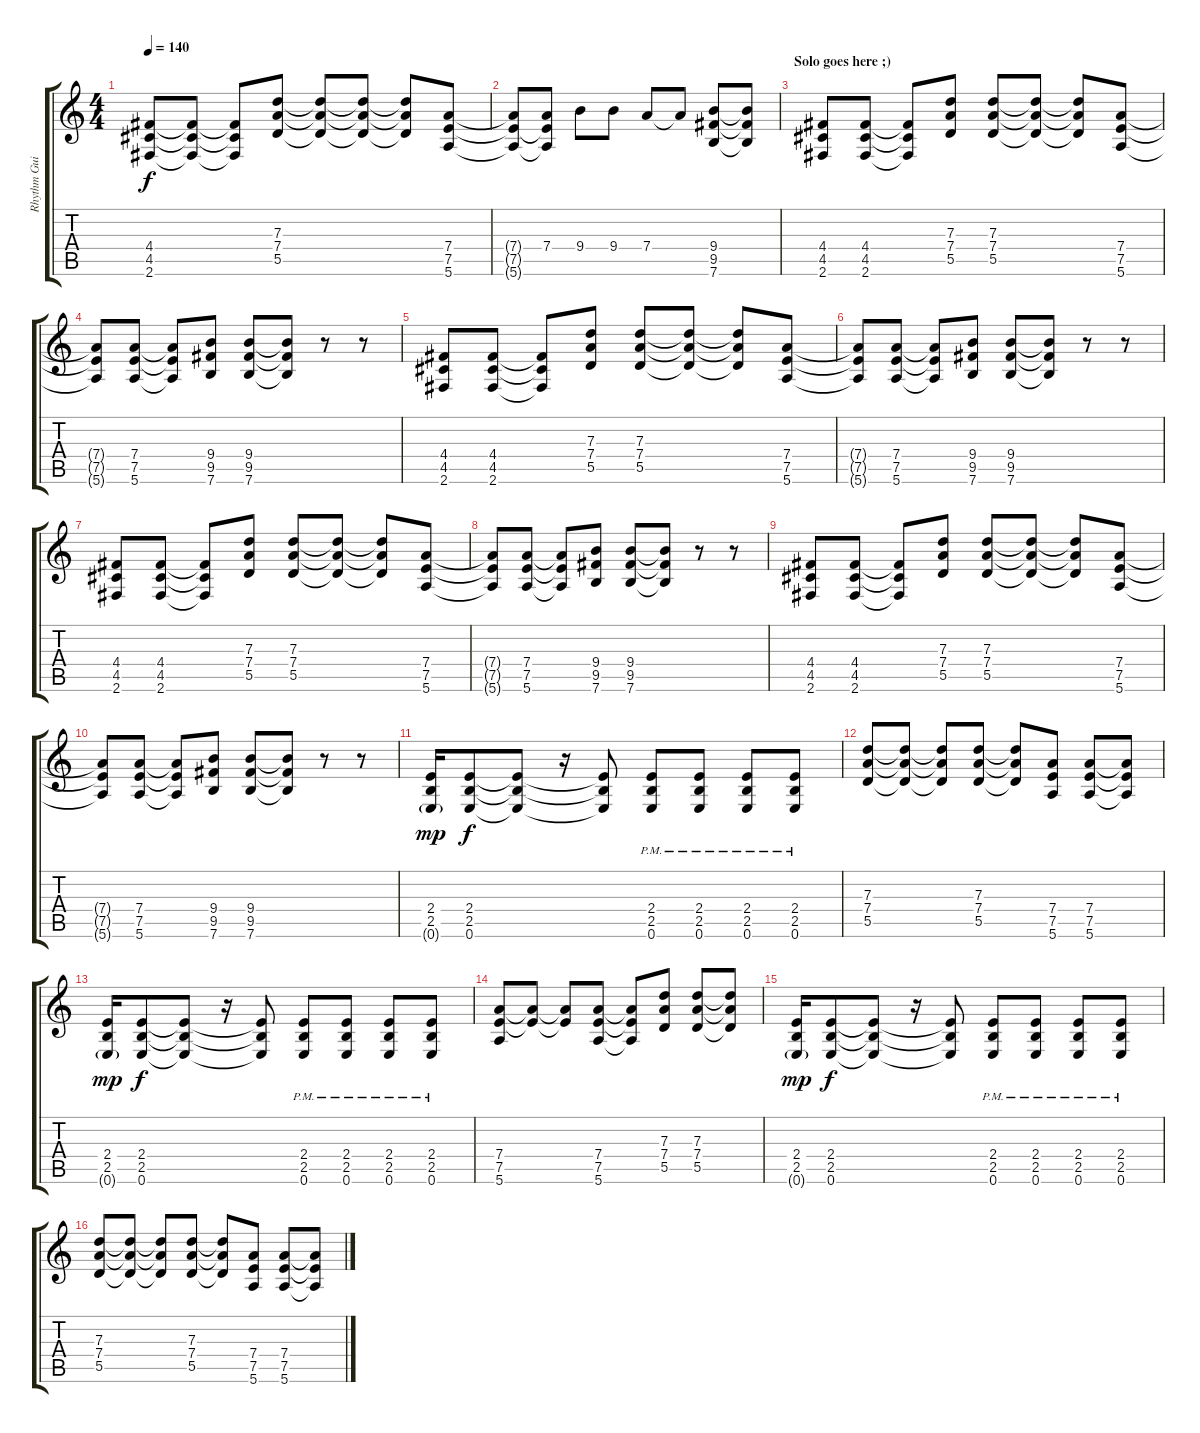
\track ("Rhythm Guitar" "Rhythm Gui") {instrument overdrivenguitar}
\staff {score tabs}
\tuning (E4 B3 G3 D3 A2 E2) {hide}
\ts (4 4)
\tempo 140
\clef g2
\ks c
(4.4 4.5 2.6).8{dy f} (4.4{t} 4.5{t} 2.6{t}).8 (4.4{t} 4.5{t} 2.6{t}).8 (7.3 7.4 5.5).8 (7.3{t} 7.4{t} 5.5{t}).8 (7.3{t} 7.4{t} 5.5{t}).8 (7.3{t} 7.4{t} 5.5{t}).8 (7.4 7.5 5.6).8 |
(7.4{t} 7.5{t} 5.6{t}).8 (7.4 7.5{t} 5.6{t}).8 9.4.8 9.4.8 7.4.8 7.4{t}.8 (9.4 9.5 7.6).8 (9.4{t} 9.5{t} 7.6{t}).8 |
\section ("" "Solo goes here ;)")
(4.4 4.5 2.6).8 (4.4 4.5 2.6).8 (4.4{t} 4.5{t} 2.6{t}).8 (7.3 7.4 5.5).8 (7.3 7.4 5.5).8 (7.3{t} 7.4{t} 5.5{t}).8 (7.3{t} 7.4{t} 5.5{t}).8 (7.4 7.5 5.6).8 |
(7.4{t} 7.5{t} 5.6{t}).8 (7.4 7.5 5.6).8 (7.4{t} 7.5{t} 5.6{t}).8 (9.4 9.5 7.6).8 (9.4 9.5 7.6).8 (9.4{t} 9.5{t} 7.6{t}).8 r.8 r.8 |
(4.4 4.5 2.6).8 (4.4 4.5 2.6).8 (4.4{t} 4.5{t} 2.6{t}).8 (7.3 7.4 5.5).8 (7.3 7.4 5.5).8 (7.3{t} 7.4{t} 5.5{t}).8 (7.3{t} 7.4{t} 5.5{t}).8 (7.4 7.5 5.6).8 |
(7.4{t} 7.5{t} 5.6{t}).8 (7.4 7.5 5.6).8 (7.4{t} 7.5{t} 5.6{t}).8 (9.4 9.5 7.6).8 (9.4 9.5 7.6).8 (9.4{t} 9.5{t} 7.6{t}).8 r.8 r.8 |
(4.4 4.5 2.6).8 (4.4 4.5 2.6).8 (4.4{t} 4.5{t} 2.6{t}).8 (7.3 7.4 5.5).8 (7.3 7.4 5.5).8 (7.3{t} 7.4{t} 5.5{t}).8 (7.3{t} 7.4{t} 5.5{t}).8 (7.4 7.5 5.6).8 |
(7.4{t} 7.5{t} 5.6{t}).8 (7.4 7.5 5.6).8 (7.4{t} 7.5{t} 5.6{t}).8 (9.4 9.5 7.6).8 (9.4 9.5 7.6).8 (9.4{t} 9.5{t} 7.6{t}).8 r.8 r.8 |
(4.4 4.5 2.6).8 (4.4 4.5 2.6).8 (4.4{t} 4.5{t} 2.6{t}).8 (7.3 7.4 5.5).8 (7.3 7.4 5.5).8 (7.3{t} 7.4{t} 5.5{t}).8 (7.3{t} 7.4{t} 5.5{t}).8 (7.4 7.5 5.6).8 |
(7.4{t} 7.5{t} 5.6{t}).8 (7.4 7.5 5.6).8 (7.4{t} 7.5{t} 5.6{t}).8 (9.4 9.5 7.6).8 (9.4 9.5 7.6).8 (9.4{t} 9.5{t} 7.6{t}).8 r.8 r.8 |
(2.4 2.5 0.6{g}).16{dy mp} (2.4 2.5 0.6).8{dy f} (2.4{t} 2.5{t} 0.6{t}).8 r.16 (2.4{t} 2.5{t} 0.6{t}).8 (2.4{pm} 2.5 0.6).8 (2.4{pm} 2.5 0.6).8 (2.4{pm} 2.5 0.6).8 (2.4{pm} 2.5 0.6).8 |
(7.3 7.4 5.5).8 (7.3{t} 7.4{t} 5.5{t}).8 (7.3{t} 7.4{t} 5.5{t}).8 (7.3 7.4 5.5).8 (7.3{t} 7.4{t} 5.5{t}).8 (7.4 7.5 5.6).8 (7.4 7.5 5.6).8 (7.4{t} 7.5{t} 5.6{t}).8 |
(2.4 2.5 0.6{g}).16{dy mp} (2.4 2.5 0.6).8{dy f} (2.4{t} 2.5{t} 0.6{t}).8 r.16 (2.4{t} 2.5{t} 0.6{t}).8 (2.4{pm} 2.5 0.6).8 (2.4{pm} 2.5 0.6).8 (2.4{pm} 2.5 0.6).8 (2.4{pm} 2.5 0.6).8 |
(7.4 7.5 5.6).8 (7.4{t} 7.5{t}).8 (7.4{t} 7.5{t}).8 (7.4 7.5 5.6).8 (7.4{t} 7.5{t} 5.6{t}).8 (7.3 7.4 5.5).8 (7.3 7.4 5.5).8 (7.3{t} 7.4{t} 5.5{t}).8 |
(2.4 2.5 0.6{g}).16{dy mp} (2.4 2.5 0.6).8{dy f} (2.4{t} 2.5{t} 0.6{t}).8 r.16 (2.4{t} 2.5{t} 0.6{t}).8 (2.4{pm} 2.5 0.6).8 (2.4{pm} 2.5 0.6).8 (2.4{pm} 2.5 0.6).8 (2.4{pm} 2.5 0.6).8 |
(7.3 7.4 5.5).8 (7.3{t} 7.4{t} 5.5{t}).8 (7.3{t} 7.4{t} 5.5{t}).8 (7.3 7.4 5.5).8 (7.3{t} 7.4{t} 5.5{t}).8 (7.4 7.5 5.6).8 (7.4 7.5 5.6).8 (7.4{t} 7.5{t} 5.6{t}).8
